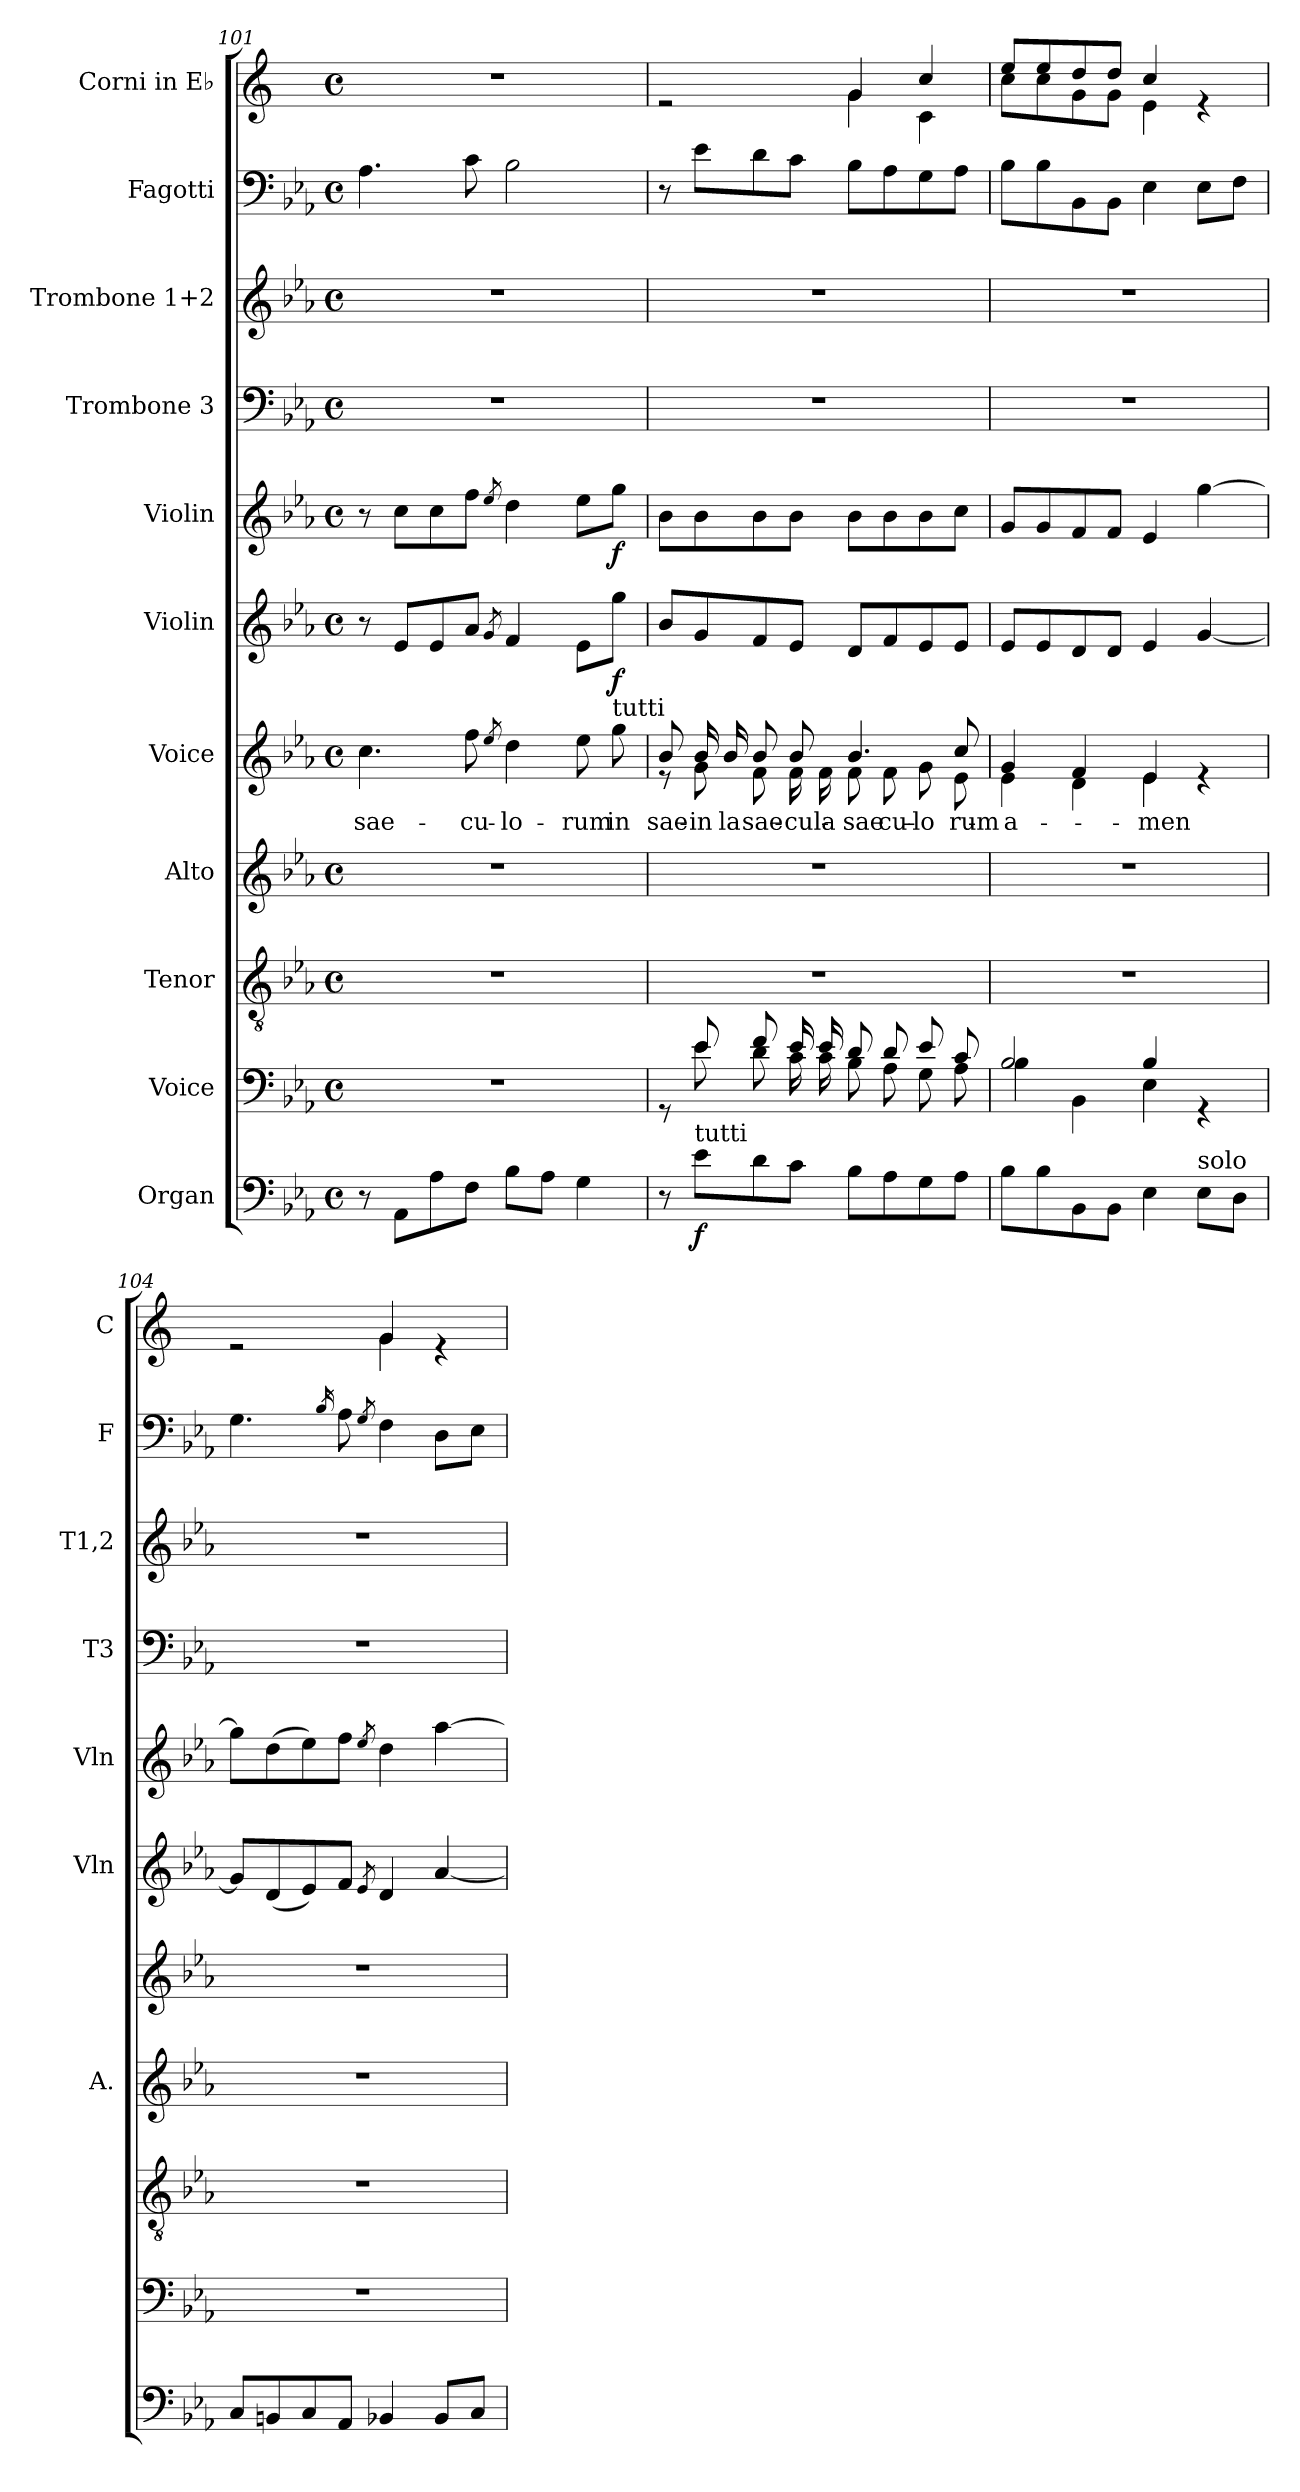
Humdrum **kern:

**kern	**dynam	**kern	**kern	**kern	**kern	**text	**kern	**dynam	**kern	**dynam	**kern	**kern	**kern	**kern
*part11	*part11	*part10	*part9	*part8	*part7	*part7	*part6	*part6	*part5	*part5	*part4	*part3	*part2	*part1
*staff11	*staff11	*staff10	*staff9	*staff8	*staff7	*staff7	*staff6	*staff6	*staff5	*staff5	*staff4	*staff3	*staff2	*staff1
*I"Organ	*	*I"Voice	*I"Tenor	*I"Alto	*I"Voice	*	*I"Violin	*	*I"Violin	*	*I"Trombone 3	*I"Trombone 1+2	*I"Fagotti	*I"Corni in E♭
*	*	*	*	*I'A.	*	*	*I'Vln	*	*I'Vln	*	*I'T3	*I'T1,2	*I'F	*I'C
*clefF4	*	*clefF4	*clefGv2	*clefG2	*clefG2	*	*clefG2	*	*clefG2	*	*clefF4	*clefG2	*clefF4	*clefG2
*	*	*	*	*	*	*	*	*	*	*	*	*	*	*ITrd4c7
*k[b-e-a-]	*	*k[b-e-a-]	*k[b-e-a-]	*k[b-e-a-]	*k[b-e-a-]	*	*k[b-e-a-]	*	*k[b-e-a-]	*	*k[b-e-a-]	*k[b-e-a-]	*k[b-e-a-]	*k[b-]
*M4/4	*	*M4/4	*M4/4	*M4/4	*M4/4	*	*M4/4	*	*M4/4	*	*M4/4	*M4/4	*M4/4	*M4/4
*met(c)	*	*met(c)	*met(c)	*met(c)	*met(c)	*	*met(c)	*	*met(c)	*	*met(c)	*met(c)	*met(c)	*met(c)
=101	=101	=101	=101	=101	=101	=101	=101	=101	=101	=101	=101	=101	=101	=101
!	!	!	!	!	!	!LO:LY:b	!	!	!	!	!	!	!	!
8r	.	1r	1r	1r	4.cc\	sae-	8r	.	8r	.	1r	1r	4.A-\	1r
8AA-\L	.	.	.	.	.	.	8e-/L	.	8cc\L	.	.	.	.	.
8A-\	.	.	.	.	.	.	8e-/	.	8cc\	.	.	.	.	.
!	!	!	!	!	!	!LO:LY:b	!	!	!	!	!	!	!	!
8F\J	.	.	.	.	8ff\	-cu-	8a-/J	.	8ff\J	.	.	.	8c\	.
.	.	.	.	.	8qee-/	.	8qg/	.	8qee-/	.	.	.	.	.
!	!	!	!	!	!	!LO:LY:b	!	!	!	!	!	!	!	!
8B-\L	.	.	.	.	4dd\	-lo-	4f/	.	4dd\	.	.	.	2B-\	.
8A-\J	.	.	.	.	.	.	.	.	.	.	.	.	.	.
!	!	!	!	!	!	!LO:LY:b	!	!	!	!	!	!	!	!
4G\	.	.	.	.	8ee-\	-rum	8e-\L	.	8ee-\L	.	.	.	.	.
!	!	!	!	!	!LO:TX:a:t=tutti	!	!	!	!	!	!	!	!	!
!	!	!	!	!	!	!LO:LY:b	!	!LO:DY:b	!	!LO:DY:b	!	!	!	!
.	.	.	.	.	8gg\	in	8gg\J	f	8gg\J	f	.	.	.	.
!!LO:LB:g=z
=102	=102	=102	=102	=102	=102	=102	=102	=102	=102	=102	=102	=102	=102	=102
*	*	*^	*	*	*	*	*	*	*	*	*	*	*	*
!	!	!	!	!	!	!	!LO:LY:b	!	!	!	!	!	!	!	!
*	*	*	*	*	*	*^	*	*	*	*	*	*	*	*	*^
8r	.	8rGG	8ryy	1r	1r	8b-/	8r	sae-	8b-/L	.	8b-\L	.	1r	1r	8r	2re	2ryy
!LO:TX:a:t=tutti	!	!	!	!	!	!	!	!	!	!	!	!	!	!	!	!	!
!	!	!	!	!	!	!	!	!LO:LY:b	!	!	!	!	!	!	!	!	!
!	!LO:DY:b	!	!	!	!	!	!	!LO:LY:b	!	!	!	!	!	!	!	!	!
8e-\L	f	8e-/	8e-\	.	.	16b-/	8g\	in	8g/	.	8b-\	.	.	.	8e-\L	.	.
!	!	!	!	!	!	!	!	!LO:LY:b	!	!	!	!	!	!	!	!	!
.	.	.	.	.	.	16b-/	.	-la	.	.	.	.	.	.	.	.	.
!	!	!	!	!	!	!	!	!LO:LY:b	!	!	!	!	!	!	!	!	!
!	!	!	!	!	!	!	!	!LO:LY:b	!	!	!	!	!	!	!	!	!
8d\	.	8f/	8d\	.	.	8b-/	8f\	sae-	8f/	.	8b-\	.	.	.	8d\	.	.
!	!	!	!	!	!	!	!	!LO:LY:b	!	!	!	!	!	!	!	!	!
!	!	!	!	!	!	!	!	!LO:LY:b	!	!	!	!	!	!	!	!	!
8c\J	.	16e-/	16c\	.	.	8b-/	16f\	-cu-	8e-/J	.	8b-\J	.	.	.	8c\J	.	.
!	!	!	!	!	!	!	!	!LO:LY:b	!	!	!	!	!	!	!	!	!
.	.	16e-/	16c\	.	.	.	16f\	-la	.	.	.	.	.	.	.	.	.
!	!	!	!	!	!	!	!	!LO:LY:b	!	!	!	!	!	!	!	!	!
!	!	!	!	!	!	!	!	!LO:LY:b	!	!	!	!	!	!	!	!	!
8B-\L	.	8d/	8B-\	.	.	4.b-/	8f\	sae-	8d/L	.	8b-\L	.	.	.	8B-\L	4c/	4c\
!	!	!	!	!	!	!	!	!LO:LY:b	!	!	!	!	!	!	!	!	!
8A-\	.	8d/	8A-\	.	.	.	8f\	-cu-	8f/	.	8b-\	.	.	.	8A-\	.	.
!	!	!	!	!	!	!	!	!LO:LY:b	!	!	!	!	!	!	!	!	!
8G\	.	8e-/	8G\	.	.	.	8g\	-lo-	8e-/	.	8b-\	.	.	.	8G\	4f/	4F\
!	!	!	!	!	!	!	!	!LO:LY:b	!	!	!	!	!	!	!	!	!
!	!	!	!	!	!	!	!	!LO:LY:b	!	!	!	!	!	!	!	!	!
8A-\J	.	8c/	8A-\	.	.	8cc/	8e-\	-rum	8e-/J	.	8cc\J	.	.	.	8A-\J	.	.
=103	=103	=103	=103	=103	=103	=103	=103	=103	=103	=103	=103	=103	=103	=103	=103	=103	=103
!	!	!	!	!	!	!	!	!LO:LY:b	!	!	!	!	!	!	!	!	!
8B-\L	.	2B-/	4B-\	1r	1r	4g/	4e-\	a-	8e-/L	.	8g/L	.	1r	1r	8B-\L	8a/L	8f\L
8B-\	.	.	.	.	.	.	.	.	8e-/	.	8g/	.	.	.	8B-\	8a/	8f\
8BB-\	.	.	4BB-\	.	.	4f/	4d\	.	8d/	.	8f/	.	.	.	8BB-\	8g/	8c\
8BB-\J	.	.	.	.	.	.	.	.	8d/J	.	8f/J	.	.	.	8BB-\J	8g/J	8c\J
!	!	!	!	!	!	!	!	!LO:LY:b	!	!	!	!	!	!	!	!	!
4E-\	.	4B-/	4E-\	.	.	4e-/	4e-\	-men	4e-/	.	4e-/	.	.	.	4E-\	4f/	4A\
!LO:TX:a:t=solo	!	!	!	!	!	!	!	!	!	!	!	!	!	!	!	!	!
8E-\L	.	4rGG	4ryy	.	.	4re	4ryy	.	[4g/	.	[4gg\	.	.	.	8E-\L	4re	4ryy
8D\J	.	.	.	.	.	.	.	.	.	.	.	.	.	.	8F\J	.	.
*	*	*v	*v	*	*	*v	*v	*	*	*	*	*	*	*	*	*	*
=104	=104	=104	=104	=104	=104	=104	=104	=104	=104	=104	=104	=104	=104	=104	=104
8C/L	.	1r	1r	1r	1r	.	8g/L]	.	8gg\L]	.	1r	1r	4.G\	2re	2ryy
8BBn/	.	.	.	.	.	.	(8d/	.	(8dd\	.	.	.	.	.	.
8C/	.	.	.	.	.	.	8e-/)	.	8ee-\)	.	.	.	.	.	.
.	.	.	.	.	.	.	.	.	.	.	.	.	16qB-/	.	.
8AA-/J	.	.	.	.	.	.	8f/J	.	8ff\J	.	.	.	8A-\	.	.
.	.	.	.	.	.	.	8qe-/	.	8qee-/	.	.	.	8qG/	.	.
4BB-X/	.	.	.	.	.	.	4d/	.	4dd\	.	.	.	4F\	4c/	4c\
8BB-/L	.	.	.	.	.	.	[4a-/	.	[4aa-\	.	.	.	8D\L	4re	4ryy
8C/J	.	.	.	.	.	.	.	.	.	.	.	.	8E-\J	.	.
*	*	*	*	*	*	*	*	*	*	*	*	*	*	*v	*v
=	=	=	=	=	=	=	=	=	=	=	=	=	=	=
*-	*-	*-	*-	*-	*-	*-	*-	*-	*-	*-	*-	*-	*-	*-
